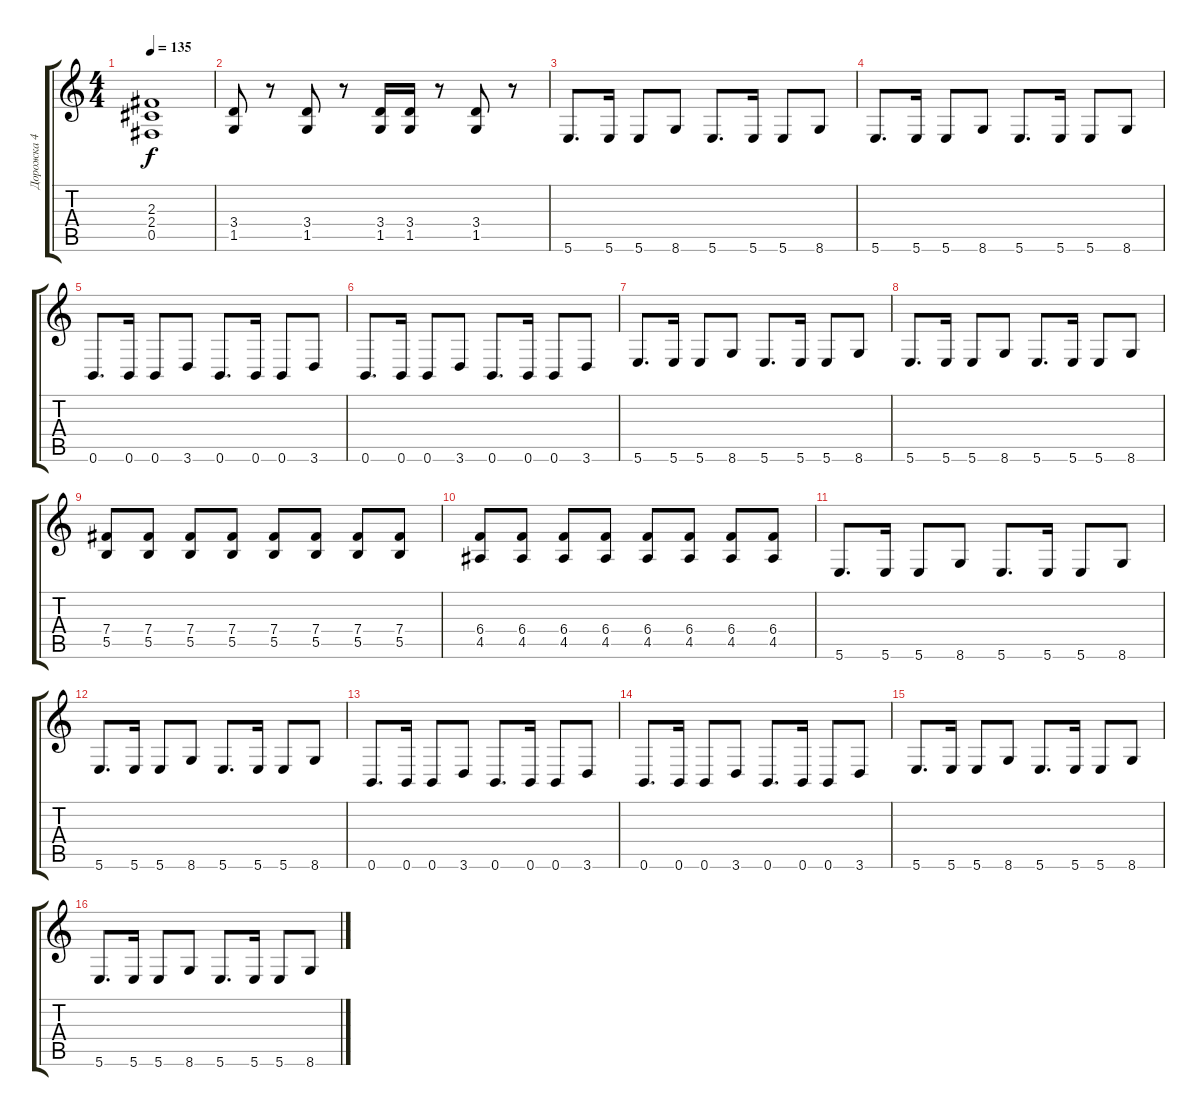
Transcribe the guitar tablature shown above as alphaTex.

\track ("Дорожка 4" "Дорожка 4") {instrument distortionguitar}
\staff {score tabs}
\tuning (Db4 Ab3 E3 B2 Gb2 B1) {hide}
\ts (4 4)
\tempo 135
\clef g2
\ks c
(2.3 2.4 0.5).1{dy f} |
(3.4 1.5).8 r.8 (3.4 1.5).8 r.8 (3.4 1.5).16 (3.4 1.5).16 r.8 (3.4 1.5).8 r.8 |
5.6.8{d} 5.6.16 5.6.8 8.6.8 5.6.8{d} 5.6.16 5.6.8 8.6.8 |
5.6.8{d} 5.6.16 5.6.8 8.6.8 5.6.8{d} 5.6.16 5.6.8 8.6.8 |
0.6.8{d} 0.6.16 0.6.8 3.6.8 0.6.8{d} 0.6.16 0.6.8 3.6.8 |
0.6.8{d} 0.6.16 0.6.8 3.6.8 0.6.8{d} 0.6.16 0.6.8 3.6.8 |
5.6.8{d} 5.6.16 5.6.8 8.6.8 5.6.8{d} 5.6.16 5.6.8 8.6.8 |
5.6.8{d} 5.6.16 5.6.8 8.6.8 5.6.8{d} 5.6.16 5.6.8 8.6.8 |
(7.4 5.5).8 (7.4 5.5).8 (7.4 5.5).8 (7.4 5.5).8 (7.4 5.5).8 (7.4 5.5).8 (7.4 5.5).8 (7.4 5.5).8 |
(6.4 4.5).8 (6.4 4.5).8 (6.4 4.5).8 (6.4 4.5).8 (6.4 4.5).8 (6.4 4.5).8 (6.4 4.5).8 (6.4 4.5).8 |
5.6.8{d} 5.6.16 5.6.8 8.6.8 5.6.8{d} 5.6.16 5.6.8 8.6.8 |
5.6.8{d} 5.6.16 5.6.8 8.6.8 5.6.8{d} 5.6.16 5.6.8 8.6.8 |
0.6.8{d} 0.6.16 0.6.8 3.6.8 0.6.8{d} 0.6.16 0.6.8 3.6.8 |
0.6.8{d} 0.6.16 0.6.8 3.6.8 0.6.8{d} 0.6.16 0.6.8 3.6.8 |
5.6.8{d} 5.6.16 5.6.8 8.6.8 5.6.8{d} 5.6.16 5.6.8 8.6.8 |
5.6.8{d} 5.6.16 5.6.8 8.6.8 5.6.8{d} 5.6.16 5.6.8 8.6.8
